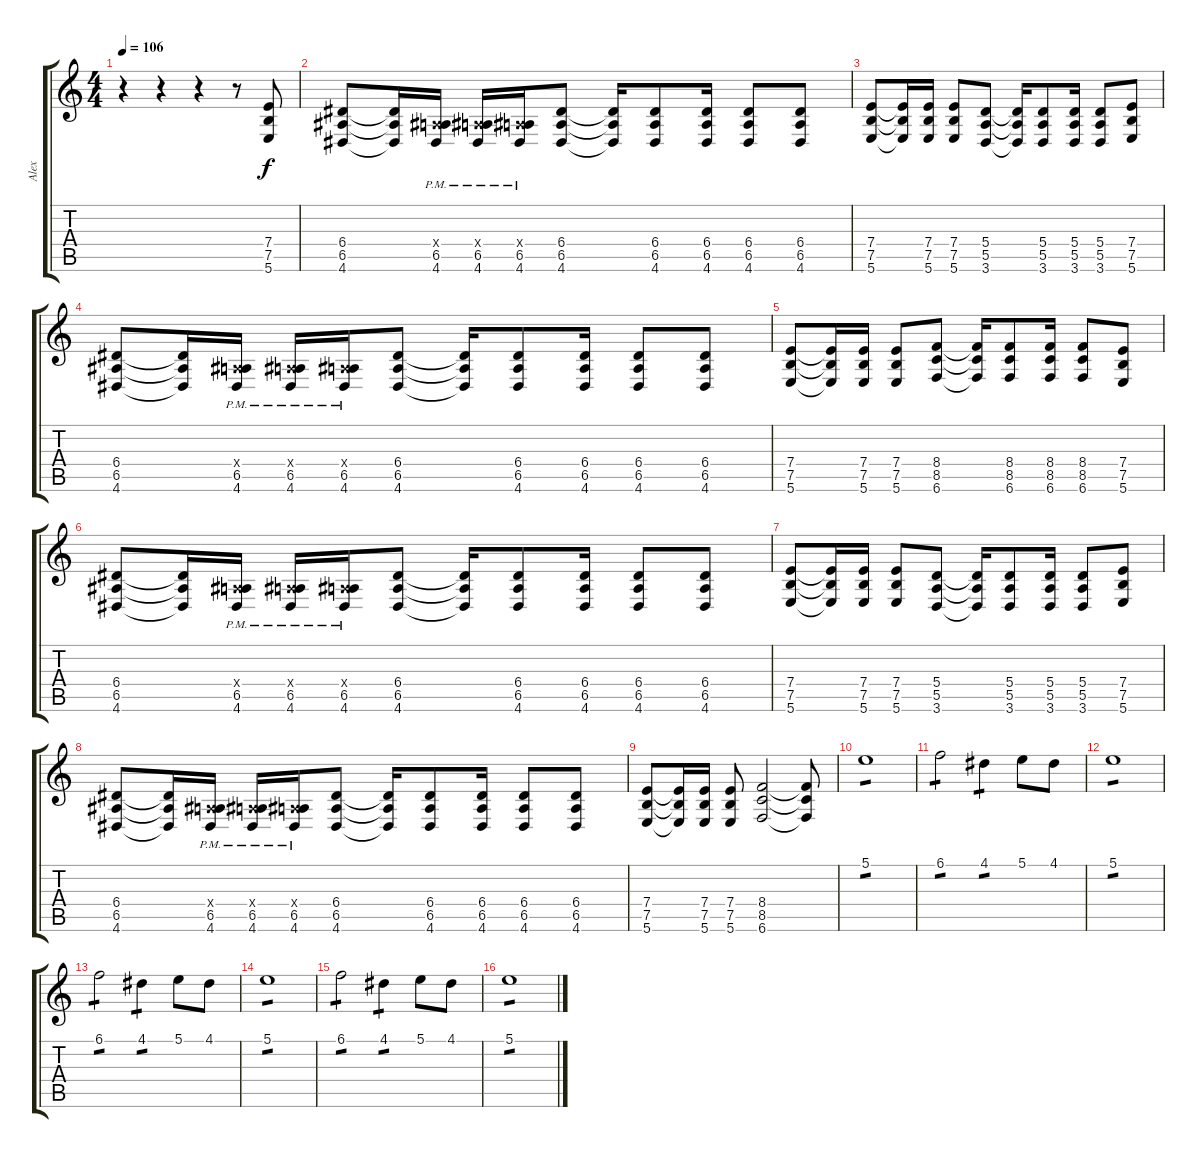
\track ("Alex" "Alex") {instrument distortionguitar}
\staff {score tabs}
\tuning (B3 Gb3 D3 A2 E2 B1) {hide}
\ts (4 4)
\tempo 106
\clef g2
\ks c
r.4{dy f} r.4 r.4 r.8 (7.4 7.5 5.6).8 |
(6.4 6.5 4.6).8 (6.4{t} 6.5{t} 4.6{t}).16 (0.4{x} 6.5{pm} 4.6{pm}).16 (0.4{x} 6.5{pm} 4.6{pm}).16 (0.4{x} 6.5{pm} 4.6{pm}).16 (6.4 6.5 4.6).8 (6.4{t} 6.5{t} 4.6{t}).16 (6.4 6.5 4.6).8 (6.4 6.5 4.6).16 (6.4 6.5 4.6).8 (6.4 6.5 4.6).8 |
(7.4 7.5 5.6).8 (7.4{t} 7.5{t} 5.6{t}).16 (7.4 7.5 5.6).16 (7.4 7.5 5.6).8 (5.4 5.5 3.6).8 (5.4{t} 5.5{t} 3.6{t}).16 (5.4 5.5 3.6).8 (5.4 5.5 3.6).16 (5.4 5.5 3.6).8 (7.4 7.5 5.6).8 |
(6.4 6.5 4.6).8 (6.4{t} 6.5{t} 4.6{t}).16 (0.4{x} 6.5{pm} 4.6{pm}).16 (0.4{x} 6.5{pm} 4.6{pm}).16 (0.4{x} 6.5{pm} 4.6{pm}).16 (6.4 6.5 4.6).8 (6.4{t} 6.5{t} 4.6{t}).16 (6.4 6.5 4.6).8 (6.4 6.5 4.6).16 (6.4 6.5 4.6).8 (6.4 6.5 4.6).8 |
(7.4 7.5 5.6).8 (7.4{t} 7.5{t} 5.6{t}).16 (7.4 7.5 5.6).16 (7.4 7.5 5.6).8 (8.4 8.5 6.6).8 (8.4{t} 8.5{t} 6.6{t}).16 (8.4 8.5 6.6).8 (8.4 8.5 6.6).16 (8.4 8.5 6.6).8 (7.4 7.5 5.6).8 |
(6.4 6.5 4.6).8 (6.4{t} 6.5{t} 4.6{t}).16 (0.4{x} 6.5{pm} 4.6{pm}).16 (0.4{x} 6.5{pm} 4.6{pm}).16 (0.4{x} 6.5{pm} 4.6{pm}).16 (6.4 6.5 4.6).8 (6.4{t} 6.5{t} 4.6{t}).16 (6.4 6.5 4.6).8 (6.4 6.5 4.6).16 (6.4 6.5 4.6).8 (6.4 6.5 4.6).8 |
(7.4 7.5 5.6).8 (7.4{t} 7.5{t} 5.6{t}).16 (7.4 7.5 5.6).16 (7.4 7.5 5.6).8 (5.4 5.5 3.6).8 (5.4{t} 5.5{t} 3.6{t}).16 (5.4 5.5 3.6).8 (5.4 5.5 3.6).16 (5.4 5.5 3.6).8 (7.4 7.5 5.6).8 |
(6.4 6.5 4.6).8 (6.4{t} 6.5{t} 4.6{t}).16 (0.4{x} 6.5{pm} 4.6{pm}).16 (0.4{x} 6.5{pm} 4.6{pm}).16 (0.4{x} 6.5{pm} 4.6{pm}).16 (6.4 6.5 4.6).8 (6.4{t} 6.5{t} 4.6{t}).16 (6.4 6.5 4.6).8 (6.4 6.5 4.6).16 (6.4 6.5 4.6).8 (6.4 6.5 4.6).8 |
(7.4 7.5 5.6).8 (7.4{t} 7.5{t} 5.6{t}).16 (7.4 7.5 5.6).16 (7.4 7.5 5.6).8 (8.4 8.5 6.6).2 (8.4{t} 8.5{t} 6.6{t}).8 |
5.1.1{tp 1} |
6.1.2{tp 1} 4.1.4{tp 1} 5.1.8 4.1.8 |
5.1.1{tp 1} |
6.1.2{tp 1} 4.1.4{tp 1} 5.1.8 4.1.8 |
5.1.1{tp 1} |
6.1.2{tp 1} 4.1.4{tp 1} 5.1.8 4.1.8 |
5.1.1{tp 1}
